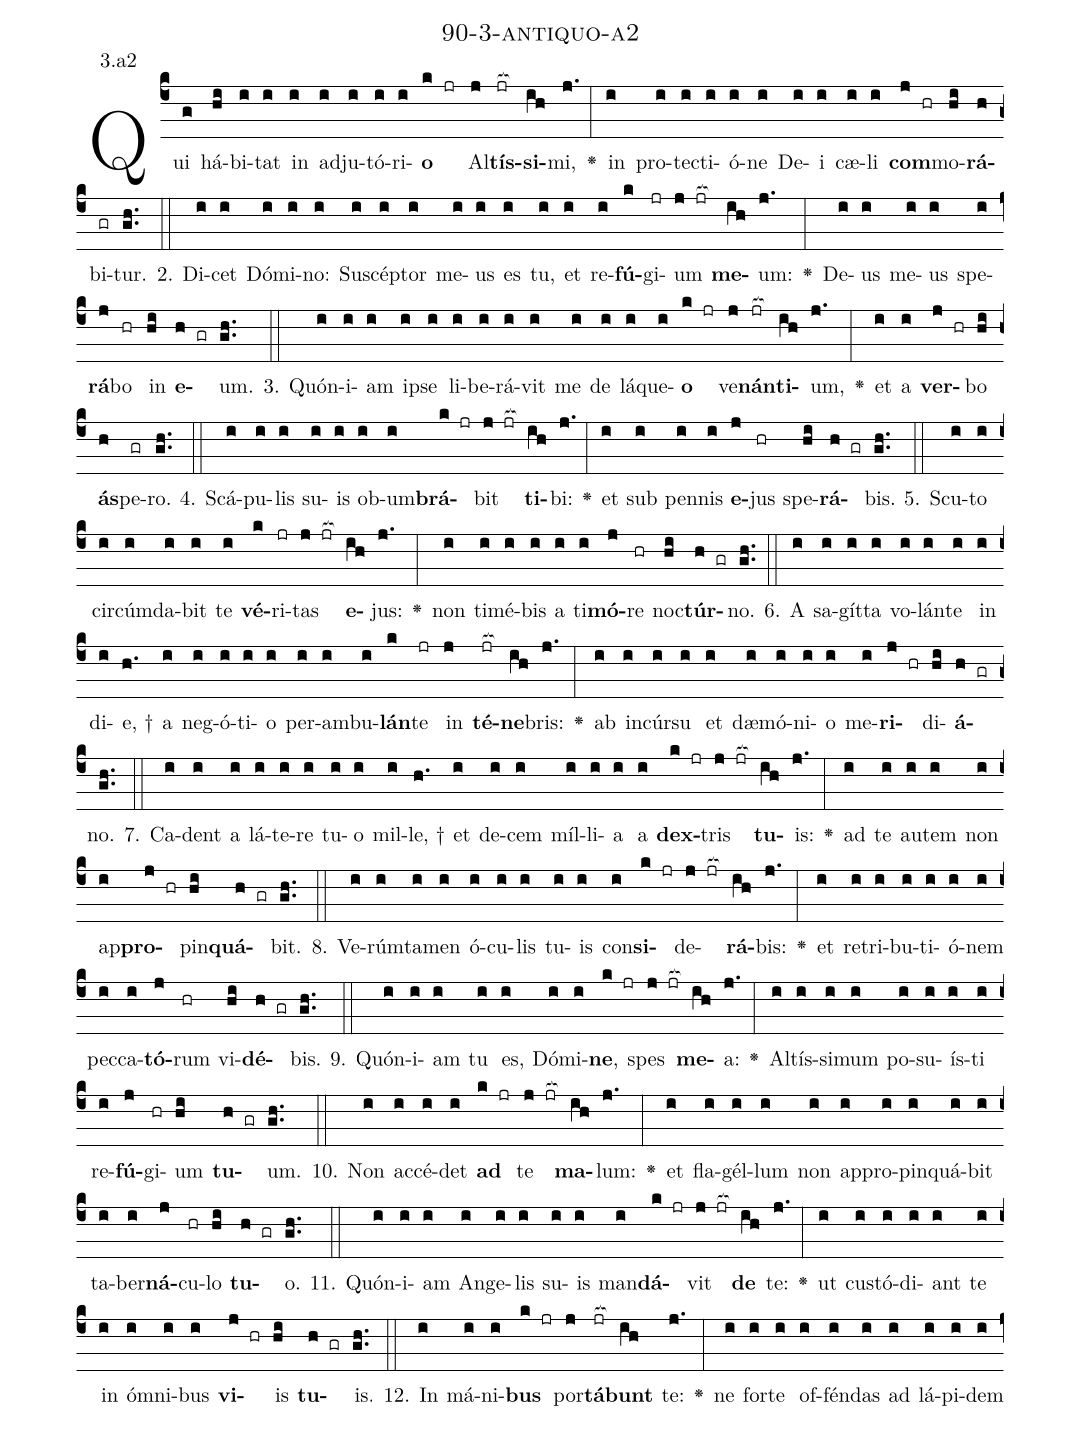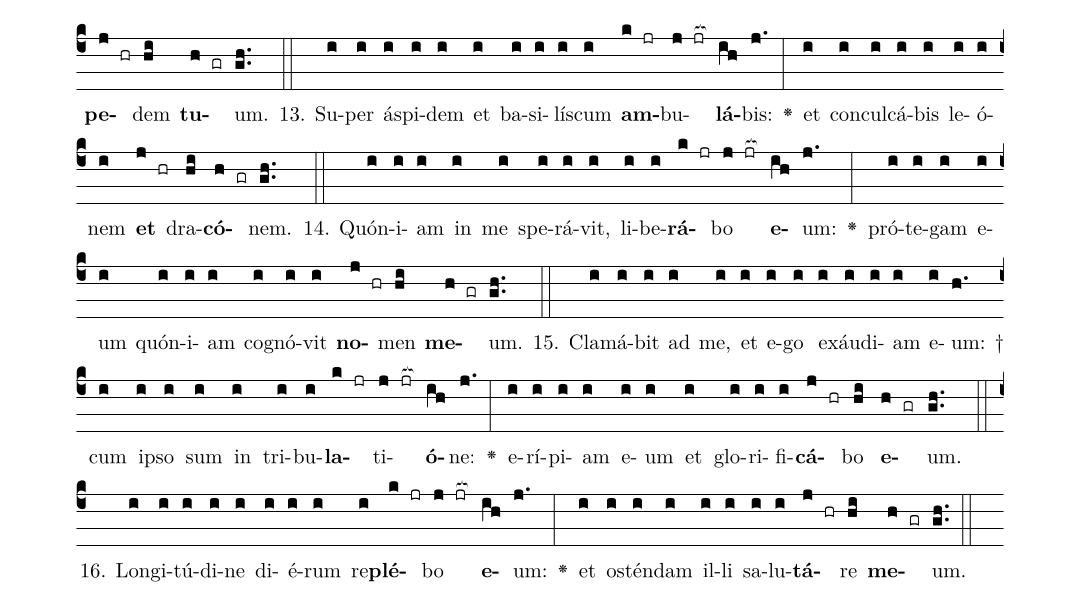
name: 90-3-antiquo-a2;
annotation: 3.a2;
%%
(c4)Qui(g) há(hi)bi(i)tat(i) in(i) ad(i)ju(i)tó(i)ri(i)<b>o</b>(k jr) Al(j)<b>tís</b>(jr[ocb:1{])<b>si</b>(ih[ocb:0}])mi,(j.) <v>\greheightstar</v>(:) in(i) pro(i)tec(i)ti(i)ó(i)ne(i) De(i)i(i) cæ(i)li(i) <b>com</b>(j hr)mo(hi)<b>rá</b>(h)bi(gr)tur.(gh..) (::)
2. Di(i)cet(i) Dó(i)mi(i)no:(i) Su(i)scép(i)tor(i) me(i)us(i) es(i) tu,(i) et(i) re(i)<b>fú</b>(k)gi(jr)um(j jr[ocb:1{]) <b>me</b>(ih[ocb:0}])um:(j.) <v>\greheightstar</v>(:) De(i)us(i) me(i)us(i) spe(i)<b>rá</b>(j)bo(hr) in(hi) <b>e</b>(h gr)um.(gh..) (::)
3. Quón(i)i(i)am(i) ip(i)se(i) li(i)be(i)rá(i)vit(i) me(i) de(i) lá(i)que(i)<b>o</b>(k jr) ve(j)<b>nán</b>(jr[ocb:1{])<b>ti</b>(ih[ocb:0}])um,(j.) <v>\greheightstar</v>(:) et(i) a(i) <b>ver</b>(j hr)bo(hi) <b>ás</b>(h)pe(gr)ro.(gh..) (::)
4. Scá(i)pu(i)lis(i) su(i)is(i) ob(i)um(i)<b>brá</b>(k jr)bit(j jr[ocb:1{]) <b>ti</b>(ih[ocb:0}])bi:(j.) <v>\greheightstar</v>(:) et(i) sub(i) pen(i)nis(i) <b>e</b>(j)jus(hr) spe(hi)<b>rá</b>(h gr)bis.(gh..) (::)
5. Scu(i)to(i) cir(i)cúm(i)da(i)bit(i) te(i) <b>vé</b>(k)ri(jr)tas(j jr[ocb:1{]) <b>e</b>(ih[ocb:0}])jus:(j.) <v>\greheightstar</v>(:) non(i) ti(i)mé(i)bis(i) a(i) ti(i)<b>mó</b>(j)re(hr) noc(hi)<b>túr</b>(h gr)no.(gh..) (::)
6. A(i) sa(i)gít(i)ta(i) vo(i)lán(i)te(i) in(i) di(i)e, †(h.) a(i) neg(i)ó(i)ti(i)o(i) per(i)am(i)bu(i)<b>lán</b>(k)te(jr) in(j) <b>té</b>(jr[ocb:1{])<b>ne</b>(ih[ocb:0}])bris:(j.) <v>\greheightstar</v>(:) ab(i) in(i)cúr(i)su(i) et(i) dæ(i)mó(i)ni(i)o(i) me(i)<b>ri</b>(j hr)di(hi)<b>á</b>(h gr)no.(gh..) (::)
7. Ca(i)dent(i) a(i) lá(i)te(i)re(i) tu(i)o(i) mil(i)le, †(h.) et(i) de(i)cem(i) míl(i)li(i)a(i) a(i) <b>dex</b>(k jr)tris(j jr[ocb:1{]) <b>tu</b>(ih[ocb:0}])is:(j.) <v>\greheightstar</v>(:) ad(i) te(i) au(i)tem(i) non(i) ap(i)<b>pro</b>(j hr)pin(hi)<b>quá</b>(h gr)bit.(gh..) (::)
8. Ve(i)rúm(i)ta(i)men(i) ó(i)cu(i)lis(i) tu(i)is(i) con(i)<b>si</b>(k jr)de(j jr[ocb:1{])<b>rá</b>(ih[ocb:0}])bis:(j.) <v>\greheightstar</v>(:) et(i) re(i)tri(i)bu(i)ti(i)ó(i)nem(i) pec(i)ca(i)<b>tó</b>(j)rum(hr) vi(hi)<b>dé</b>(h gr)bis.(gh..) (::)
9. Quón(i)i(i)am(i) tu(i) es,(i) Dó(i)mi(i)<b>ne</b>,(k jr) spes(j jr[ocb:1{]) <b>me</b>(ih[ocb:0}])a:(j.) <v>\greheightstar</v>(:) Al(i)tís(i)si(i)mum(i) po(i)su(i)ís(i)ti(i) re(i)<b>fú</b>(j)gi(hr)um(hi) <b>tu</b>(h gr)um.(gh..) (::)
10. Non(i) ac(i)cé(i)det(i) <b>ad</b>(k jr) te(j jr[ocb:1{]) <b>ma</b>(ih[ocb:0}])lum:(j.) <v>\greheightstar</v>(:) et(i) fla(i)gél(i)lum(i) non(i) ap(i)pro(i)pin(i)quá(i)bit(i) ta(i)ber(i)<b>ná</b>(j)cu(hr)lo(hi) <b>tu</b>(h gr)o.(gh..) (::)
11. Quón(i)i(i)am(i) An(i)ge(i)lis(i) su(i)is(i) man(i)<b>dá</b>(k jr)vit(j jr[ocb:1{]) <b>de</b>(ih[ocb:0}]) te:(j.) <v>\greheightstar</v>(:) ut(i) cus(i)tó(i)di(i)ant(i) te(i) in(i) óm(i)ni(i)bus(i) <b>vi</b>(j hr)is(hi) <b>tu</b>(h gr)is.(gh..) (::)
12. In(i) má(i)ni(i)<b>bus</b>(k jr) por(j)<b>tá</b>(jr[ocb:1{])<b>bunt</b>(ih[ocb:0}]) te:(j.) <v>\greheightstar</v>(:) ne(i) for(i)te(i) of(i)fén(i)das(i) ad(i) lá(i)pi(i)dem(i) <b>pe</b>(j hr)dem(hi) <b>tu</b>(h gr)um.(gh..) (::)
13. Su(i)per(i) ás(i)pi(i)dem(i) et(i) ba(i)si(i)lís(i)cum(i) <b>am</b>(k jr)bu(j jr[ocb:1{])<b>lá</b>(ih[ocb:0}])bis:(j.) <v>\greheightstar</v>(:) et(i) con(i)cul(i)cá(i)bis(i) le(i)ó(i)nem(i) <b>et</b>(j hr) dra(hi)<b>có</b>(h gr)nem.(gh..) (::)
14. Quón(i)i(i)am(i) in(i) me(i) spe(i)rá(i)vit,(i) li(i)be(i)<b>rá</b>(k jr)bo(j jr[ocb:1{]) <b>e</b>(ih[ocb:0}])um:(j.) <v>\greheightstar</v>(:) pró(i)te(i)gam(i) e(i)um(i) quón(i)i(i)am(i) co(i)gnó(i)vit(i) <b>no</b>(j hr)men(hi) <b>me</b>(h gr)um.(gh..) (::)
15. Cla(i)má(i)bit(i) ad(i) me,(i) et(i) e(i)go(i) ex(i)áu(i)di(i)am(i) e(i)um: †(h.) cum(i) ip(i)so(i) sum(i) in(i) tri(i)bu(i)<b>la</b>(k jr)ti(j jr[ocb:1{])<b>ó</b>(ih[ocb:0}])ne:(j.) <v>\greheightstar</v>(:) e(i)rí(i)pi(i)am(i) e(i)um(i) et(i) glo(i)ri(i)fi(i)<b>cá</b>(j hr)bo(hi) <b>e</b>(h gr)um.(gh..) (::)
16. Lon(i)gi(i)tú(i)di(i)ne(i) di(i)é(i)rum(i) re(i)<b>plé</b>(k jr)bo(j jr[ocb:1{]) <b>e</b>(ih[ocb:0}])um:(j.) <v>\greheightstar</v>(:) et(i) os(i)tén(i)dam(i) il(i)li(i) sa(i)lu(i)<b>tá</b>(j hr)re(hi) <b>me</b>(h gr)um.(gh..) (::)
